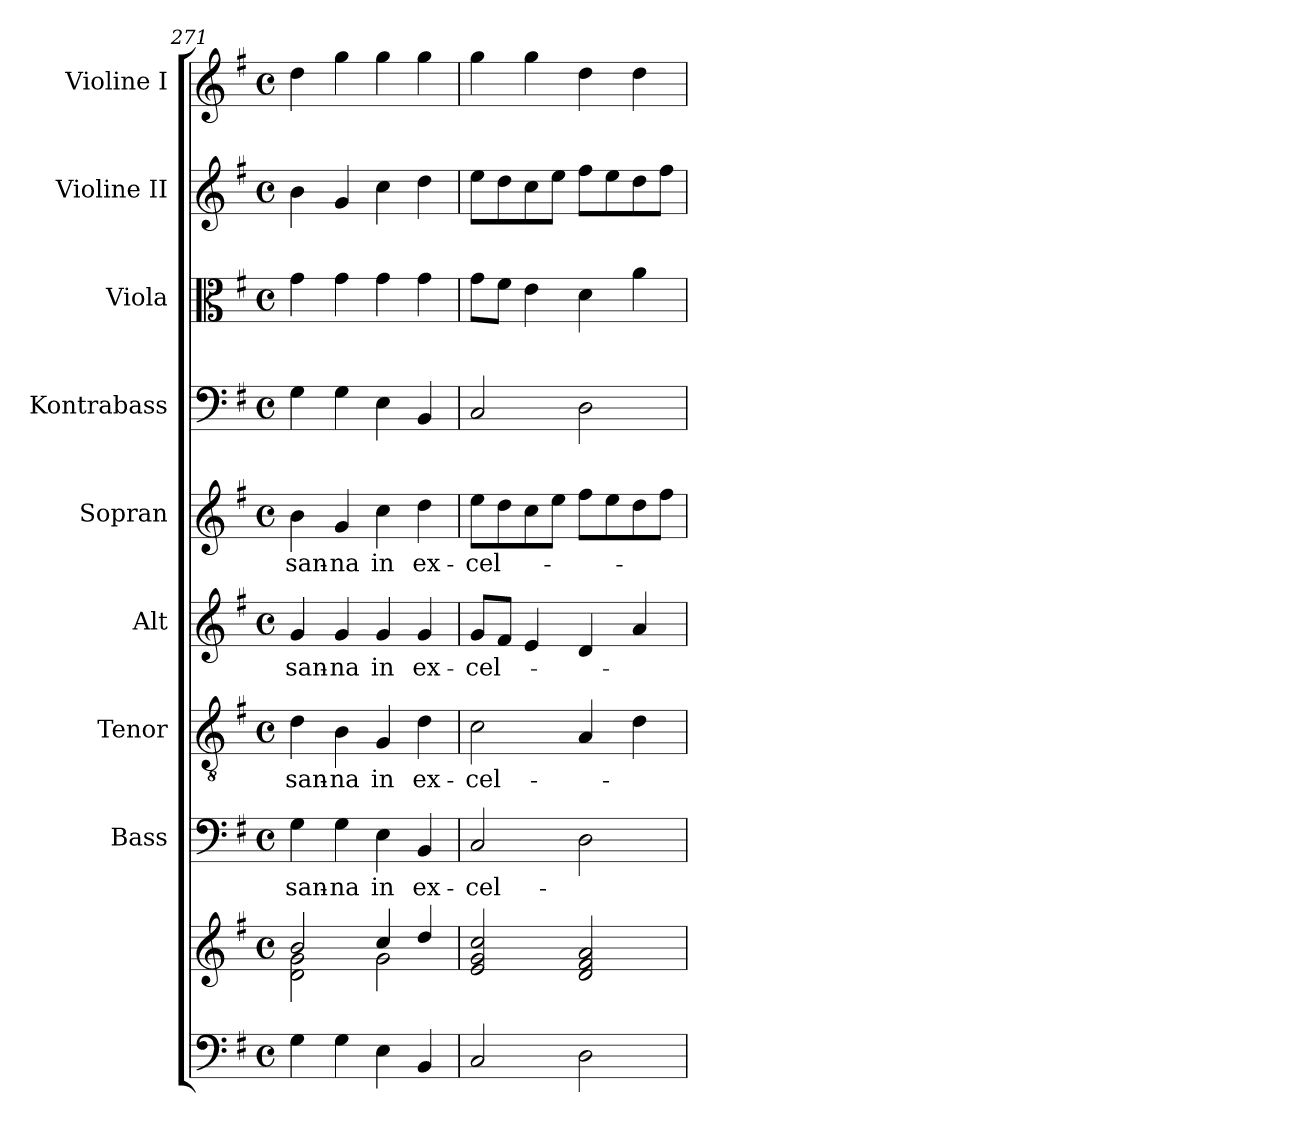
**kern	**kern	**kern	**text	**kern	**text	**kern	**text	**kern	**text	**kern	**kern	**kern	**kern
*part9	*part9	*part8	*part8	*part7	*part7	*part6	*part6	*part5	*part5	*part4	*part3	*part2	*part1
*staff10	*staff9	*staff8	*staff8	*staff7	*staff7	*staff6	*staff6	*staff5	*staff5	*staff4	*staff3	*staff2	*staff1
*	*	*I"Bass	*	*I"Tenor	*	*I"Alt	*	*I"Sopran	*	*I"Kontrabass	*I"Viola	*I"Violine II	*I"Violine I
*	*	*I'B.	*	*I'T.	*	*I'A.	*	*I'S.	*	*I'Kb.	*I'Vla.	*I'Vl. II	*I'Vl. I
!!LO:PB:g=z
*clefF4	*clefG2	*clefF4	*	*clefGv2	*	*clefG2	*	*clefG2	*	*clefF4	*clefC3	*clefG2	*clefG2
*	*	*	*	*	*	*	*	*	*	*ITrd7c12	*	*	*
*k[f#]	*k[f#]	*k[f#]	*	*k[f#]	*	*k[f#]	*	*k[f#]	*	*k[f#]	*k[f#]	*k[f#]	*k[f#]
*G:	*G:	*G:	*	*G:	*	*G:	*	*G:	*	*G:	*G:	*G:	*G:
*M4/4	*M4/4	*M4/4	*	*M4/4	*	*M4/4	*	*M4/4	*	*M4/4	*M4/4	*M4/4	*M4/4
*met(c)	*met(c)	*met(c)	*	*met(c)	*	*met(c)	*	*met(c)	*	*met(c)	*met(c)	*met(c)	*met(c)
=271	=271	=271	=271	=271	=271	=271	=271	=271	=271	=271	=271	=271	=271
*	*^	*	*	*	*	*	*	*	*	*	*	*	*
!	!	!	!	!LO:LY:b	!	!LO:LY:b	!	!LO:LY:b	!	!LO:LY:b	!	!	!	!
4G\	2b/	2d\ 2g\	4G\	-san-	4d\	-san-	4g/	-san-	4b\	-san-	4GG\	4g\	4b\	4dd\
!	!	!	!	!LO:LY:b	!	!LO:LY:b	!	!LO:LY:b	!	!LO:LY:b	!	!	!	!
4G\	.	.	4G\	-na	4B\	-na	4g/	-na	4g/	-na	4GG\	4g\	4g/	4gg\
!	!	!	!	!LO:LY:b	!	!LO:LY:b	!	!LO:LY:b	!	!LO:LY:b	!	!	!	!
4E\	4cc/	2g\	4E\	in	4G/	in	4g/	in	4cc\	in	4EE\	4g\	4cc\	4gg\
!	!	!	!	!LO:LY:b	!	!LO:LY:b	!	!LO:LY:b	!	!LO:LY:b	!	!	!	!
4BB/	4dd/	.	4BB/	ex-	4d\	ex-	4g/	ex-	4dd\	ex-	4BBB/	4g\	4dd\	4gg\
*	*v	*v	*	*	*	*	*	*	*	*	*	*	*	*
=272	=272	=272	=272	=272	=272	=272	=272	=272	=272	=272	=272	=272	=272
!	!	!	!LO:LY:b	!	!LO:LY:b	!	!LO:LY:b	!	!LO:LY:b	!	!	!	!
2C/	2e/ 2g/ 2cc/	2C/	-cel-	2c\	-cel-	8g/L	-cel-	8ee\L	-cel-	2CC/	8g\L	8ee\L	4gg\
.	.	.	.	.	.	8f#/J	.	8dd\	.	.	8f#\J	8dd\	.
.	.	.	.	.	.	4e/	.	8cc\	.	.	4e\	8cc\	4gg\
.	.	.	.	.	.	.	.	8ee\J	.	.	.	8ee\J	.
2D\	2d/ 2f#/ 2a/	2D\	.	4A/	.	4d/	.	8ff#\L	.	2DD\	4d\	8ff#\L	4dd\
.	.	.	.	.	.	.	.	8ee\	.	.	.	8ee\	.
.	.	.	.	4d\	.	4a/	.	8dd\	.	.	4a\	8dd\	4dd\
.	.	.	.	.	.	.	.	8ff#\J	.	.	.	8ff#\J	.
=	=	=	=	=	=	=	=	=	=	=	=	=	=
*-	*-	*-	*-	*-	*-	*-	*-	*-	*-	*-	*-	*-	*-
